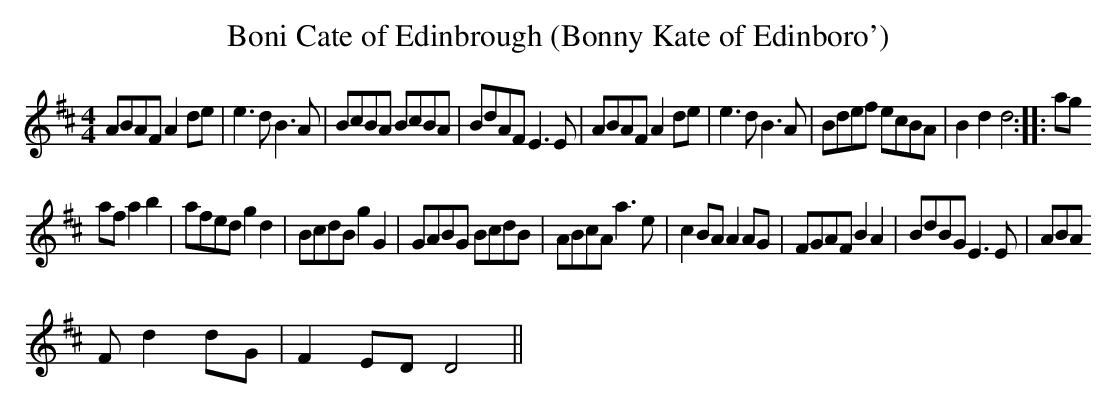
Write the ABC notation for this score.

X:1
T:Boni Cate of Edinbrough (Bonny Kate of Edinboro')
M:4/4
L:1/8
K:D major
ABAFA2de|e3dB3A|BcBA BcBA|BdAFE3E|ABAFA2de|e3dB3A|Bdef ecBA|B2d2d4:||:ag
afa2b2|afedg2d2|BcdBg2G2|GABG BcdB|ABcAa3e|c2BAA2AG|FGAFB2A2|BdBGE3E|ABA
Fd2dG|F2EDD4||
